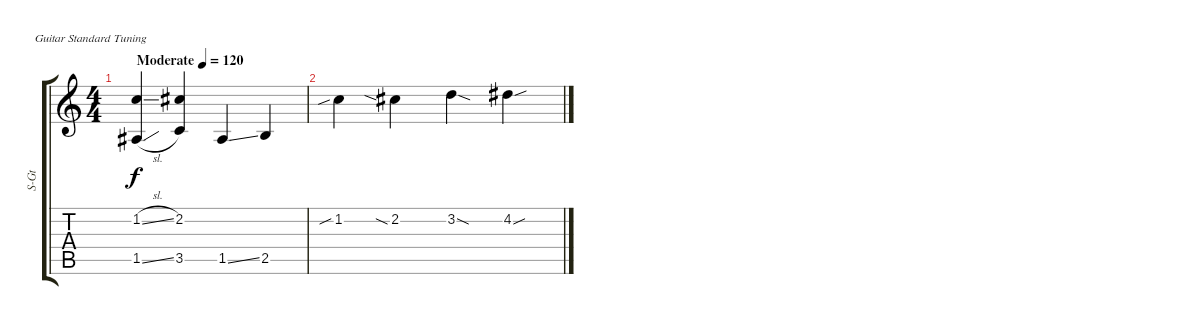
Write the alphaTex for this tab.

\bracketExtendMode groupsimilarinstruments
\otherSystemsTrackNameOrientation horizontal
\track ("Track 1" "S-Gt") {instrument acousticguitarsteel}
\staff {score tabs}
\tuning (E4 B3 G3 D3 A2 E2)
\ts (4 4)
\beaming (8 2 2 2 2)
\tempo (120 "Moderate")
\clef g2
\ks c
(1.2{sl} 1.5{sl acc #}).4{dy f instrument acousticguitarsteel beam Up} (2.2{acc #} 3.5).4{beam Up} 1.5{ss acc #}.4{beam Up} 2.5.4{beam Up} |
1.2{sib}.4{beam Down} 2.2{sia acc #}.4{beam Down} 3.2{sod}.4{beam Down} 4.2{sou acc #}.4{beam Down}
